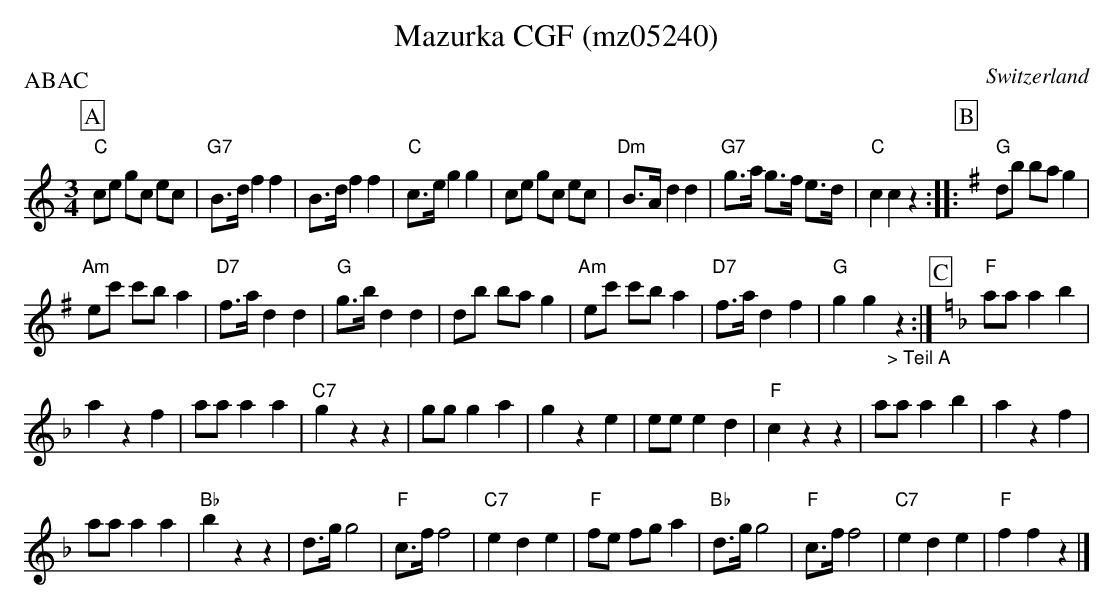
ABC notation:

X:1
T: Mazurka CGF (mz05240)
P:ABAC
O:Switzerland
M:3/4
L:1/8
K:C major
[P:A] "C"ce gc ec | "G7"B>d f2f2 | B>df2f2 | "C"c>eg2g2 | ce gc ec | "Dm"B>A d2d2 | "G7"g>a g>f e>d | "C"c2c2z2 ::[P:B]  [K:G] "G"db bag2 |
"Am"ec' c'ba2 | "D7"f>ad2d2 | "G"g>bd2d2 | db bag2 | "Am"ec' c'ba2 | "D7"f>ad2f2 | "G"g2g2"_> Teil A"z2 :|[P:C]  [K:F] "F"aaa2b2 |
a2z2f2 | aaa2a2 | "C7"g2z2z2 | ggg2a2 | g2z2e2 | eee2d2 | "F"c2z2z2 | aaa2b2 | a2z2f2 |
aaa2a2 | "Bb"b2z2z2 | d>gg4 | "F"c>ff4 | "C7"e2d2e2 | "F"fe fg a2 | "Bb"d>gg4 | "F"c>ff4 | "C7"e2d2e2 | "F"f2f2z2 |]
